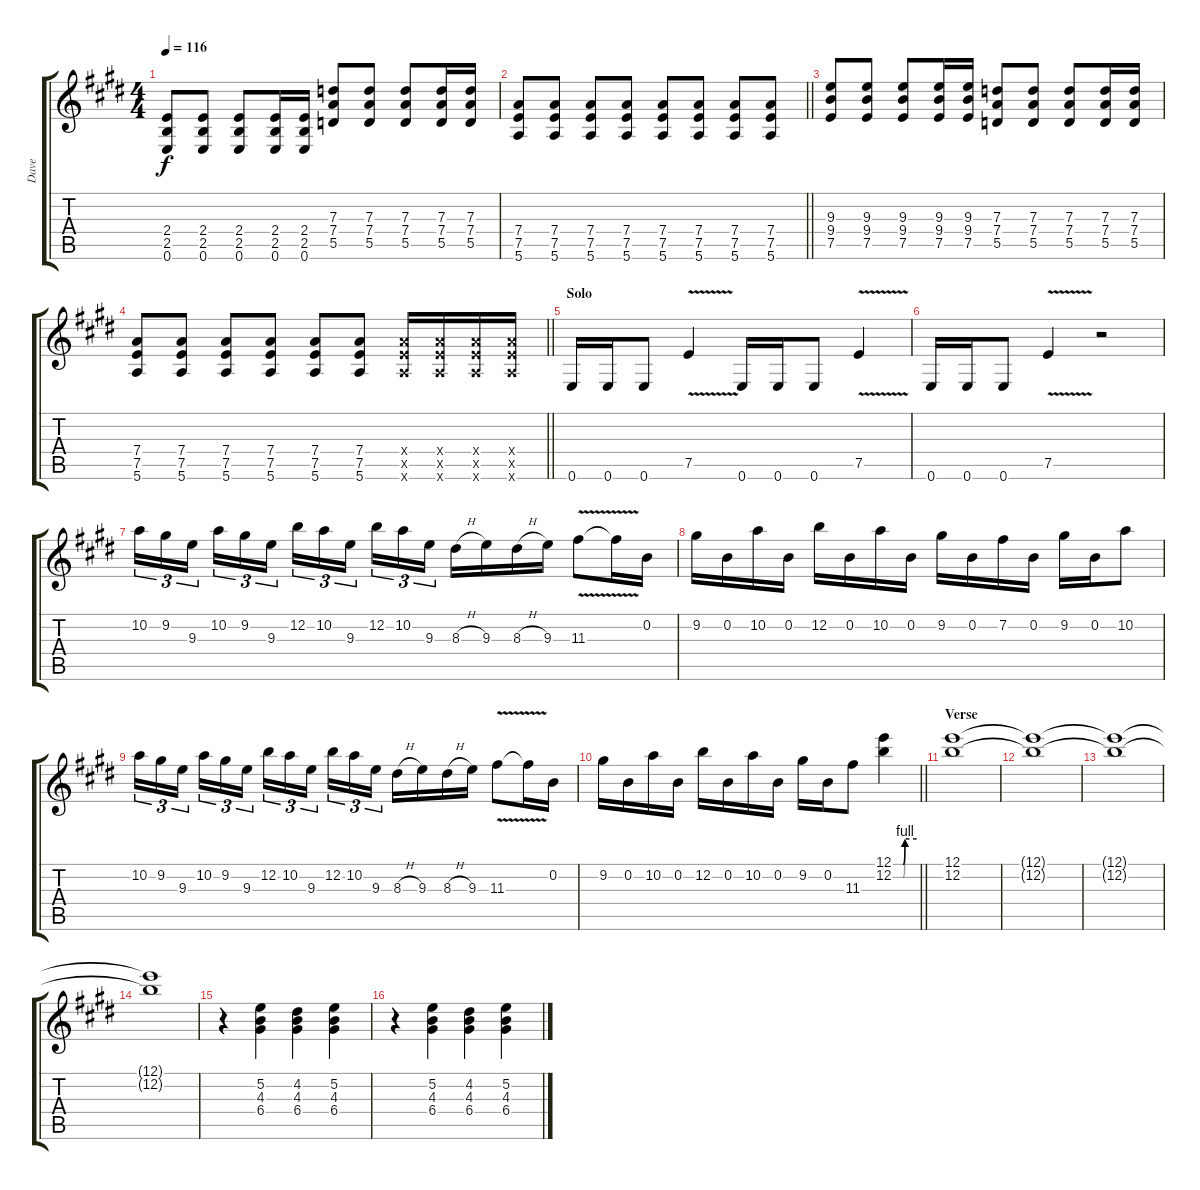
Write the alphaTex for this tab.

\track ("Dave" "Dave") {instrument distortionguitar}
\staff {score tabs}
\tuning (E4 B3 G3 D3 A2 E2) {hide}
\ts (4 4)
\tempo 116
\clef g2
\ks e
(2.4 2.5 0.6).8{dy f} (2.4 2.5 0.6).8 (2.4 2.5 0.6).8 (2.4 2.5 0.6).16 (2.4 2.5 0.6).16 (7.3 7.4 5.5).8 (7.3 7.4 5.5).8 (7.3 7.4 5.5).8 (7.3 7.4 5.5).16 (7.3 7.4 5.5).16 |
\barLineRight lightlight
(7.4 7.5 5.6).8 (7.4 7.5 5.6).8 (7.4 7.5 5.6).8 (7.4 7.5 5.6).8 (7.4 7.5 5.6).8 (7.4 7.5 5.6).8 (7.4 7.5 5.6).8 (7.4 7.5 5.6).8 |
(9.3 9.4 7.5).8 (9.3 9.4 7.5).8 (9.3 9.4 7.5).8 (9.3 9.4 7.5).16 (9.3 9.4 7.5).16 (7.3 7.4 5.5).8 (7.3 7.4 5.5).8 (7.3 7.4 5.5).8 (7.3 7.4 5.5).16 (7.3 7.4 5.5).16 |
\barLineRight lightlight
(7.4 7.5 5.6).8 (7.4 7.5 5.6).8 (7.4 7.5 5.6).8 (7.4 7.5 5.6).8 (7.4 7.5 5.6).8 (7.4 7.5 5.6).8 (7.4{x} 7.5{x} 5.6{x}).16 (7.4{x} 7.5{x} 5.6{x}).16 (7.4{x} 7.5{x} 5.6{x}).16 (7.4{x} 7.5{x} 5.6{x}).16 |
\section ("" "Solo")
0.6.16 0.6.16 0.6.8 7.5{v}.4 0.6.16 0.6.16 0.6.8 7.5{v}.4 |
0.6.16 0.6.16 0.6.8 7.5{v}.4 r.2 |
10.2.16{tu (3 2)} 9.2.16{tu (3 2)} 9.3.16{tu (3 2) beam splitsecondary} 10.2.16{tu (3 2)} 9.2.16{tu (3 2)} 9.3.16{tu (3 2)} 12.2.16{tu (3 2)} 10.2.16{tu (3 2)} 9.3.16{tu (3 2) beam splitsecondary} 12.2.16{tu (3 2)} 10.2.16{tu (3 2)} 9.3.16{tu (3 2)} 8.3{h}.16 9.3.16 8.3{h}.16 9.3.16 11.3{v}.8 11.3{t}.16 0.2.16 |
9.2.16 0.2.16 10.2.16 0.2.16 12.2.16 0.2.16 10.2.16 0.2.16 9.2.16 0.2.16 7.2.16 0.2.16 9.2.16 0.2.16 10.2.8 |
10.2.16{tu (3 2)} 9.2.16{tu (3 2)} 9.3.16{tu (3 2) beam splitsecondary} 10.2.16{tu (3 2)} 9.2.16{tu (3 2)} 9.3.16{tu (3 2)} 12.2.16{tu (3 2)} 10.2.16{tu (3 2)} 9.3.16{tu (3 2) beam splitsecondary} 12.2.16{tu (3 2)} 10.2.16{tu (3 2)} 9.3.16{tu (3 2)} 8.3{h}.16 9.3.16 8.3{h}.16 9.3.16 11.3{v}.8 11.3{t}.16 0.2.16 |
\barLineRight lightlight
9.2.16 0.2.16 10.2.16 0.2.16 12.2.16 0.2.16 10.2.16 0.2.16 9.2.16 0.2.16 11.3.8 (12.1{be (custom 0 0 25 0 30 4 60 4)} 12.2{be (custom 0 0 25 0 30 4 60 4)}).4 |
\section ("" "Verse")
(12.1 12.2).1 |
(12.1{t} 12.2{t}).1 |
(12.1{t} 12.2{t}).1 |
(12.1{t} 12.2{t}).1 |
r.4 (5.2 4.3 6.4).4 (4.2 4.3 6.4).4 (5.2 4.3 6.4).4 |
r.4 (5.2 4.3 6.4).4 (4.2 4.3 6.4).4 (5.2 4.3 6.4).4
